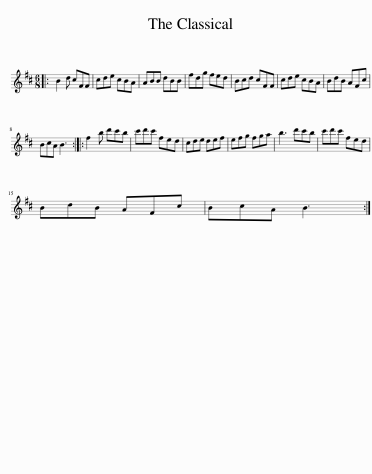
X:1
L:1/8
M:6/8
I:linebreak $
K:Bmin
V:1 treble
V:1
|: B2 d cFF | cde cBA | ABB dBB | fdg fed | Bcd cFF | %5
 cde cBA | BdB AFc |$ BcA B3 :: f2 b d'c'b | c'd'c' fed | %10
 cde def | efg fga | b3 d'c'b | c'd'c' fed |$ BdB AFc | %15
 BcA B3 :| %16
